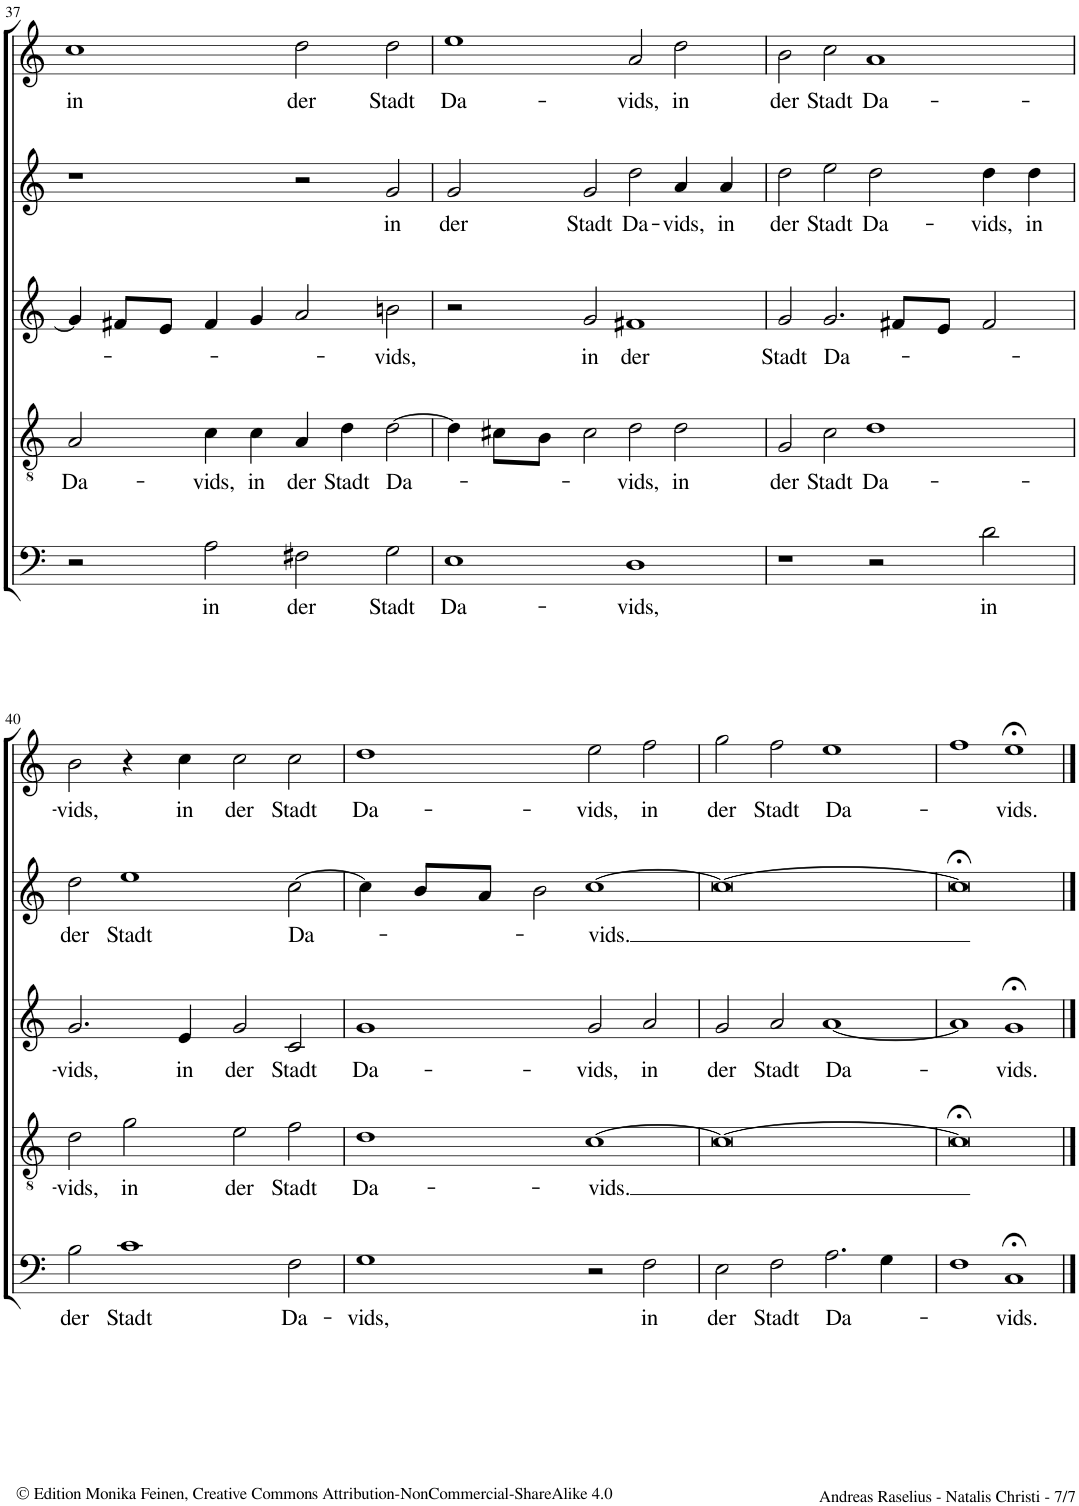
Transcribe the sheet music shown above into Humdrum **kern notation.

**kern	**text	**kern	**text	**kern	**text	**kern	**text	**kern	**text
*part5	*part5	*part4	*part4	*part3	*part3	*part2	*part2	*part1	*part1
*staff5	*staff5	*staff4	*staff4	*staff3	*staff3	*staff2	*staff2	*staff1	*staff1
*I"Bassus	*	*I"Tenor [Hypojonicus]	*	*I"Altus	*	*I"Quintus	*	*I"Cantus	*
!!LO:PB:g=z
*clefF4	*	*clefGv2	*	*clefG2	*	*clefG2	*	*clefG2	*
*k[]	*	*k[]	*	*k[]	*	*k[]	*	*k[]	*
*M4/2	*	*M4/2	*	*M4/2	*	*M4/2	*	*M4/2	*
*met(c)	*	*met(c)	*	*met(c)	*	*met(c)	*	*met(c)	*
=37	=37	=37	=37	=37	=37	=37	=37	=37	=37
!	!	!	!LO:LY:b	!	!	!	!	!	!LO:LY:b
2r	.	2A/	Da-	4g/]	.	1r	.	1cc	in
.	.	.	.	8f#X/L	.	.	.	.	.
.	.	.	.	8e/J	.	.	.	.	.
!	!LO:LY:b	!	!LO:LY:b	!	!	!	!	!	!
2A\	in	4c\	-vids,	4f#/	.	.	.	.	.
!	!	!	!LO:LY:b	!	!	!	!	!	!
.	.	4c\	in	4g/	.	.	.	.	.
!	!LO:LY:b	!	!LO:LY:b	!	!	!	!	!	!LO:LY:b
2F#X\	der	4A/	der	2a/	.	2r	.	2dd\	der
!	!	!	!LO:LY:b	!	!	!	!	!	!
.	.	4d\	Stadt	.	.	.	.	.	.
!	!LO:LY:b	!	!LO:LY:b	!	!LO:LY:b	!	!LO:LY:b	!	!LO:LY:b
2G\	Stadt	[2d\	Da-	2bn\	-vids,	2g/	in	2dd\	Stadt
=38	=38	=38	=38	=38	=38	=38	=38	=38	=38
!	!LO:LY:b	!	!	!	!	!	!LO:LY:b	!	!LO:LY:b
1E	Da-	4d\]	.	2r	.	2g/	der	1ee	Da-
.	.	8c#X\L	.	.	.	.	.	.	.
.	.	8B\J	.	.	.	.	.	.	.
!	!	!	!	!	!LO:LY:b	!	!LO:LY:b	!	!
.	.	2c#\	.	2g/	in	2g/	Stadt	.	.
!	!LO:LY:b	!	!LO:LY:b	!	!LO:LY:b	!	!LO:LY:b	!	!LO:LY:b
1D	-vids,	2d\	-vids,	1f#X	der	2dd\	Da-	2a/	-vids,
!	!	!	!LO:LY:b	!	!	!	!LO:LY:b	!	!LO:LY:b
.	.	2d\	in	.	.	4a/	-vids,	2dd\	in
!	!	!	!	!	!	!	!LO:LY:b	!	!
.	.	.	.	.	.	4a/	in	.	.
=39	=39	=39	=39	=39	=39	=39	=39	=39	=39
!	!	!	!LO:LY:b	!	!LO:LY:b	!	!LO:LY:b	!	!LO:LY:b
1r	.	2G/	der	2g/	Stadt	2dd\	der	2b\	der
!	!	!	!LO:LY:b	!	!LO:LY:b	!	!LO:LY:b	!	!LO:LY:b
.	.	2c\	Stadt	2.g/	Da-	2ee\	Stadt	2cc\	Stadt
!	!	!	!LO:LY:b	!	!	!	!LO:LY:b	!	!LO:LY:b
2r	.	1d	Da-	.	.	2dd\	Da-	1a	Da-
.	.	.	.	8f#X/L	.	.	.	.	.
.	.	.	.	8e/J	.	.	.	.	.
!	!LO:LY:b	!	!	!	!	!	!LO:LY:b	!	!
2d\	in	.	.	2f#/	.	4dd\	-vids,	.	.
!	!	!	!	!	!	!	!LO:LY:b	!	!
.	.	.	.	.	.	4dd\	in	.	.
!!LO:LB:g=z
=40	=40	=40	=40	=40	=40	=40	=40	=40	=40
!	!LO:LY:b	!	!LO:LY:b	!	!LO:LY:b	!	!LO:LY:b	!	!LO:LY:b
2B\	der	2d\	-vids,	2.g/	-vids,	2dd\	der	2b\	-vids,
!	!LO:LY:b	!	!LO:LY:b	!	!	!	!LO:LY:b	!	!
1c	Stadt	2g\	in	.	.	1ee	Stadt	4r	.
!	!	!	!	!	!LO:LY:b	!	!	!	!LO:LY:b
.	.	.	.	4e/	in	.	.	4cc\	in
!	!	!	!LO:LY:b	!	!LO:LY:b	!	!	!	!LO:LY:b
.	.	2e\	der	2g/	der	.	.	2cc\	der
!	!LO:LY:b	!	!LO:LY:b	!	!LO:LY:b	!	!LO:LY:b	!	!LO:LY:b
2F\	Da-	2f\	Stadt	2c/	Stadt	[2cc\	Da-	2cc\	Stadt
=41	=41	=41	=41	=41	=41	=41	=41	=41	=41
!	!LO:LY:b	!	!LO:LY:b	!	!LO:LY:b	!	!	!	!LO:LY:b
1G	-vids,	1d	Da-	1g	Da-	4cc\]	.	1dd	Da-
.	.	.	.	.	.	8b/L	.	.	.
.	.	.	.	.	.	8a/J	.	.	.
.	.	.	.	.	.	2b\	.	.	.
!	!	!	!LO:LY:b	!	!LO:LY:b	!	!LO:LY:b	!	!LO:LY:b
2r	.	[1c	-vids.	2g/	-vids,	[1cc	-vids.	2ee\	-vids,
!	!LO:LY:b	!	!	!	!LO:LY:b	!	!	!	!LO:LY:b
2F\	in	.	.	2a/	in	.	.	2ff\	in
=42	=42	=42	=42	=42	=42	=42	=42	=42	=42
!	!LO:LY:b	!	!	!	!LO:LY:b	!	!	!	!LO:LY:b
2E\	der	0c_	.	2g/	der	0cc_	.	2gg\	der
!	!LO:LY:b	!	!	!	!LO:LY:b	!	!	!	!LO:LY:b
2F\	Stadt	.	.	2a/	Stadt	.	.	2ff\	Stadt
!	!LO:LY:b	!	!	!	!LO:LY:b	!	!	!	!LO:LY:b
2.A\	Da-	.	.	[1a	Da-	.	.	1ee	Da-
4G\	.	.	.	.	.	.	.	.	.
=43	=43	=43	=43	=43	=43	=43	=43	=43	=43
1F	.	0c;<]	.	1a]	.	0cc;<]	.	1ff	.
!	!LO:LY:b	!	!	!	!LO:LY:b	!	!	!	!LO:LY:b
1C;<	-vids.	.	.	1g;<	-vids.	.	.	1ee;<	-vids.
==	==	==	==	==	==	==	==	==	==
*-	*-	*-	*-	*-	*-	*-	*-	*-	*-
